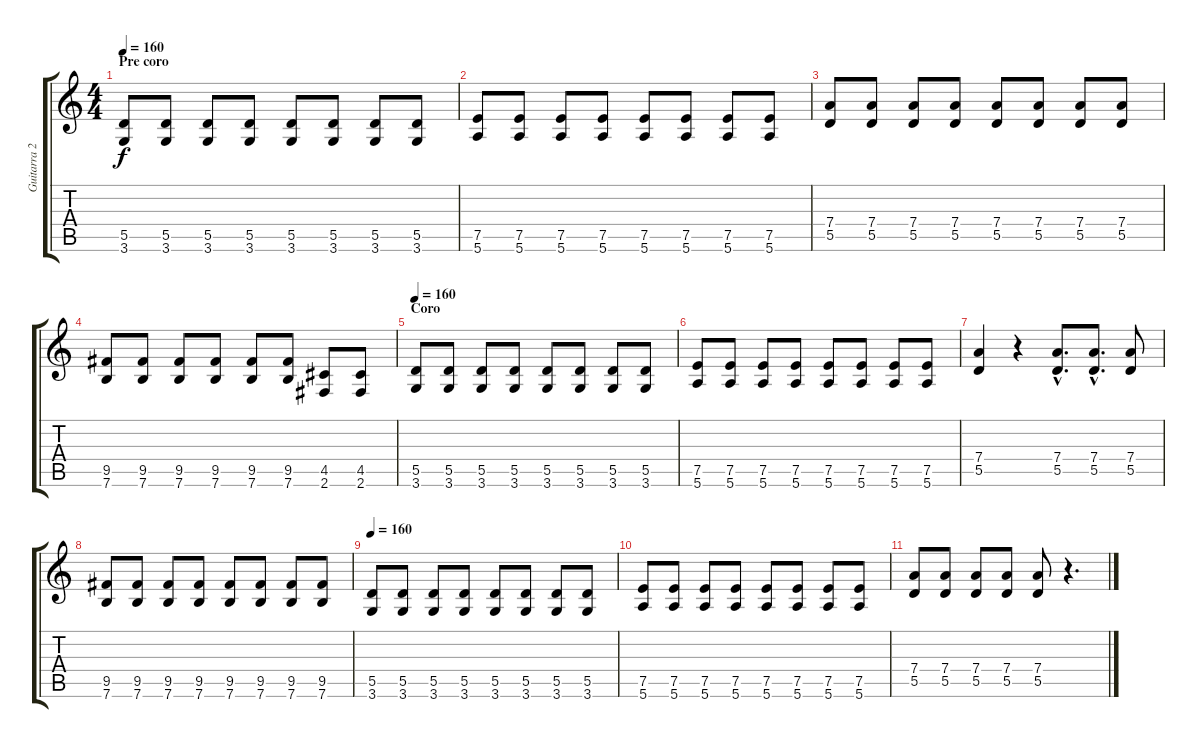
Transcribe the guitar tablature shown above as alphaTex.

\track ("Guitarra 2" "Guitarra 2") {instrument distortionguitar}
\staff {score tabs}
\tuning (E4 B3 G3 D3 A2 E2) {hide}
\ts (4 4)
\section ("" "Pre coro")
\tempo 160
\clef g2
\ks c
(5.5 3.6).8{dy f} (5.5 3.6).8 (5.5 3.6).8 (5.5 3.6).8 (5.5 3.6).8 (5.5 3.6).8 (5.5 3.6).8 (5.5 3.6).8 |
(7.5 5.6).8 (7.5 5.6).8 (7.5 5.6).8 (7.5 5.6).8 (7.5 5.6).8 (7.5 5.6).8 (7.5 5.6).8 (7.5 5.6).8 |
(7.4 5.5).8 (7.4 5.5).8 (7.4 5.5).8 (7.4 5.5).8 (7.4 5.5).8 (7.4 5.5).8 (7.4 5.5).8 (7.4 5.5).8 |
(9.5 7.6).8 (9.5 7.6).8 (9.5 7.6).8 (9.5 7.6).8 (9.5 7.6).8 (9.5 7.6).8 (4.5 2.6).8 (4.5 2.6).8 |
\section ("" "Coro")
\tempo 160
(5.5 3.6).8 (5.5 3.6).8 (5.5 3.6).8 (5.5 3.6).8 (5.5 3.6).8 (5.5 3.6).8 (5.5 3.6).8 (5.5 3.6).8 |
(7.5 5.6).8 (7.5 5.6).8 (7.5 5.6).8 (7.5 5.6).8 (7.5 5.6).8 (7.5 5.6).8 (7.5 5.6).8 (7.5 5.6).8 |
(7.4 5.5).4 r.4 (7.4{hac} 5.5{hac}).8{d} (7.4{hac} 5.5{hac}).8{d} (7.4 5.5).8 |
(9.5 7.6).8 (9.5 7.6).8 (9.5 7.6).8 (9.5 7.6).8 (9.5 7.6).8 (9.5 7.6).8 (9.5 7.6).8 (9.5 7.6).8 |
\tempo 160
(5.5 3.6).8 (5.5 3.6).8 (5.5 3.6).8 (5.5 3.6).8 (5.5 3.6).8 (5.5 3.6).8 (5.5 3.6).8 (5.5 3.6).8 |
(7.5 5.6).8 (7.5 5.6).8 (7.5 5.6).8 (7.5 5.6).8 (7.5 5.6).8 (7.5 5.6).8 (7.5 5.6).8 (7.5 5.6).8 |
(7.4 5.5).8 (7.4 5.5).8 (7.4 5.5).8 (7.4 5.5).8 (7.4 5.5).8 r.4{d}
